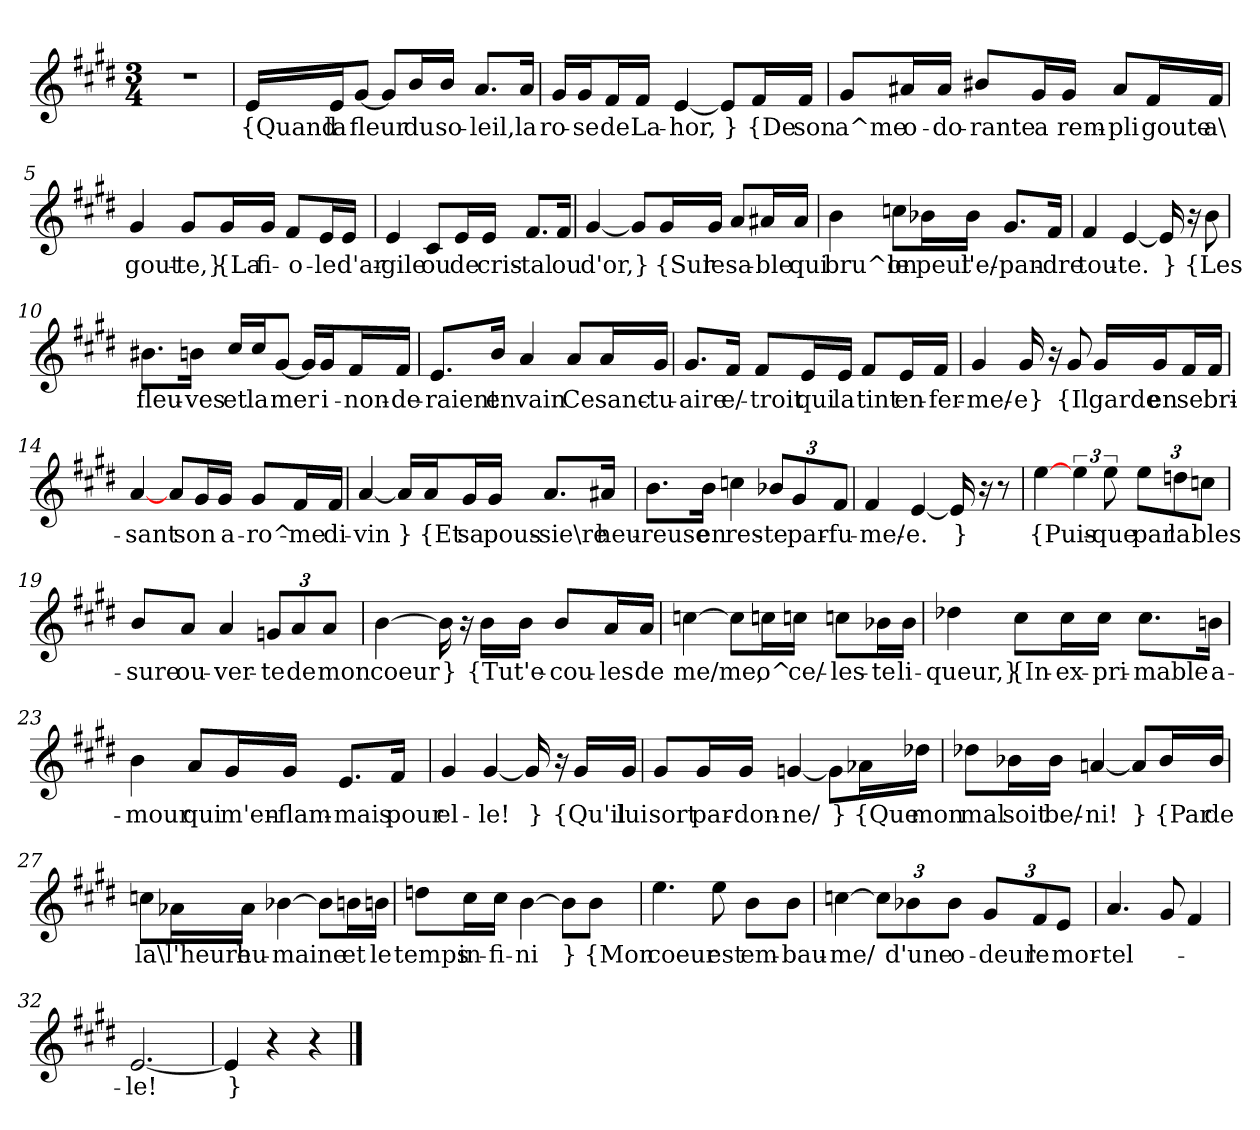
**kern	**text
*part1	*part1
*staff1	*staff1
*clefG2	*
*k[f#c#g#d#]	*
*M3/4	*
=1	=1
2.r	.
=2	=2
16e/LL	{Quand
16e/J	la
[8g#/J	fleur
8g#/L]	.
16b/L	du
16b/JJ	so-
8.a/L	-leil,
16a/Jk	la
=3	=3
16g#/LL	ro-
16g#/J	-se
16f#/L	de
16f#/JJ	La-
[4e	-hor,
8e/L]	}
16f#/L	{De
16f#/JJ	son
=4	=4
8g#/L	a^me
16a#X/L	o-
16a#/JJ	-do-
8b#X/L	-rante
16g#/L	a
16g#/JJ	rem-
8a#/L	-pli
16f#/L	goute
16f#/JJ	a\
=5	=5
4g#	gout-
8g#/L	-te,}
16g#/L	{La
16g#/JJ	fi-
8f#/L	-o-
16e/L	-le
16e/JJ	d'ar-
=6	=6
4e	-gile
8c#/L	ou
16e/L	de
16e/JJ	cris-
8.f#/L	-tal
16f#/Jk	ou
=7	=7
[4g#	d'or,
8g#/L]	}
16g#/L	{Sur
16g#/JJ	le
8a/L	sa-
16a#X/L	-ble
16a#/JJ	qui
=8	=8
4b	bru^le
8ccn\L	on
16b-X\L	peut
16b-\JJ	l'e/-
8.g#/L	-pan-
16f#/Jk	-dre
=9	=9
4f#	tou-
[4e	-te.
16e]	}
16r	.
8b	{Les
=10	=10
8.b#X\L	fleu-
16bn\Jk	-ves
16cc#/LL	et
16cc#/J	la
[8g#/J	mer
16g#/LL]	.
16g#/J	i-
16f#/L	-non-
16f#/JJ	-de-
=11	=11
8.e/L	-raient
16b/Jk	en
4a	vain
8a/L	Ce
16a/L	sanc-
16g#/JJ	-tu-
=12	=12
8.g#/L	-aire
16f#/Jk	e/-
8f#/L	-troit
16e/L	qui
16e/JJ	la
8f#/L	tint
16e/L	en-
16f#/JJ	-fer-
=13	=13
4g#	-me/-
16g#	-e}
16r	.
8g#	{Il
16g#/LL	garde
16g#/J	en
16f#/L	se
16f#/JJ	bri-
=14	=14
[4a	-sant
8a/L	.
16g#/L	son
16g#/JJ	a-
8g#/L	-ro^-
16f#/L	-me
16f#/JJ	di-
=15	=15
[4a	-vin
16a/LL]	}
16a/J	{Et
16g#/L	sa
16g#/JJ	pous-
8.a/L	-sie\re
16a#X/Jk	heu-
=16	=16
8.b\L	-reuse
16b\Jk	en
4ccn	res-
12b-X/L	-te
12g#/	par-
12f#/J	-fu-
=17	=17
4f#	-me/-
[4e	-e.
16e]	}
16r	.
8r	.
=18	=18
[4ee	{Puis-
6ee	.
12ee	-que
12ee\L	par
12ddn\	la
12ccn\J	bles-
=19	=19
8b/L	-sure
8a/J	ou-
4a	-ver-
12gn/L	-te
12a/	de
12a/J	mon
=20	=20
[4b	coeur
16b]	}
16r	.
16b\LL	{Tu
16b\JJ	t'e-
8b/L	-cou-
16a/L	-les
16a/JJ	de
=21	=21
[4ccn	me/me,
8ccn\L]	.
16ccn\L	o^
16ccn\JJ	ce/-
8ccn\L	-les-
16b-X\L	-te
16b-\JJ	-li-
=22	=22
4dd-X	-queur,}
8cc#\L	{In-
16cc#\L	-ex-
16cc#\JJ	-pri-
8.cc#\L	-mable
16bn\Jk	a-
=23	=23
4b	-mour
8a/L	qui
16g#/L	m'en-
16g#/JJ	-flam-
8.e/L	-mais
16f#/Jk	pour
=24	=24
4g#	el-
[4g#	-le!
16g#]	}
16r	.
16g#/LL	{Qu'il
16g#/JJ	lui
=25	=25
8g#/L	sort
16g#/L	par-
16g#/JJ	-don-
[4gn	-ne/
8gn\L]	}
16a-X\L	{Que
16dd-X\JJ	mon
=26	=26
8dd-X\L	mal
16b-X\L	soit
16b-\JJ	be/-
[4an	-ni!
8an/L]	}
16b-/L	{Par
16b-/JJ	de
=27	=27
8ccn\L	la\
16a-X\L	l'heure
16a-\JJ	hu-
[4b-X	-maine
8b-\L]	.
16bn\L	et
16bn\JJ	le
=28	=28
8ddn\L	temps
16cc#\L	in-
16cc#\JJ	-fi-
[4b	-ni
8b\L]	}
8b\J	{Mon
=29	=29
4.ee	coeur
8ee	est
8b\L	em-
8b\J	-bau-
=30	=30
[4ccn	-me/
12ccn\L]	.
12b-X\	d'une
12b-\J	o-
12g#/L	-deur
12f#/	le
12e/J	mor-
=31	=31
4.a	-tel-
8g#	.
4f#	.
=32	=32
[2.e	-le!
=33	=33
4e]	}
4r	.
4r	.
==	==
*-	*-
